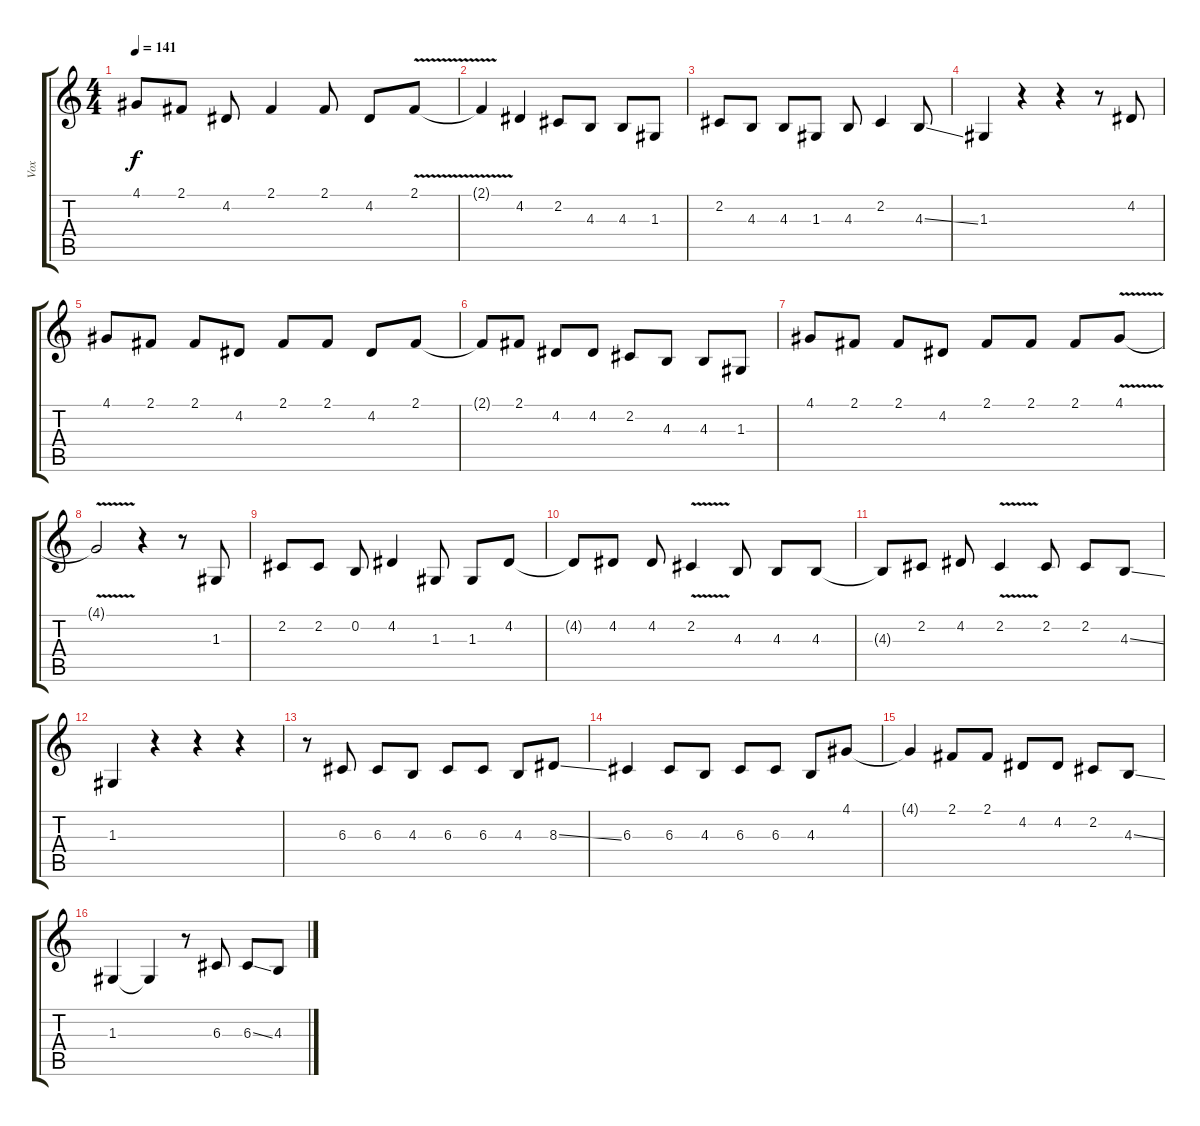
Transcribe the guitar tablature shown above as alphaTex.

\track ("Vox" "Vox") {instrument lead2sawtooth}
\staff {score tabs}
\tuning (E4 B3 G3 D3 A2 E2) {hide}
\ts (4 4)
\tempo 141
\clef g2
\ks c
4.1{t}.8{dy f} 2.1.8 4.2.8 2.1.4 2.1.8 4.2.8 2.1{v}.8 |
2.1{t}.4 4.2.4 2.2.8 4.3.8 4.3.8 1.3.8 |
2.2.8 4.3.8 4.3.8 1.3.8 4.3.8 2.2.4 4.3{ss}.8 |
1.3.4 r.4 r.4 r.8 4.2.8 |
4.1.8 2.1.8 2.1.8 4.2.8 2.1.8 2.1.8 4.2.8 2.1.8 |
2.1{t}.8 2.1.8 4.2.8 4.2.8 2.2.8 4.3.8 4.3.8 1.3.8 |
4.1.8 2.1.8 2.1.8 4.2.8 2.1.8 2.1.8 2.1.8 4.1{v}.8 |
4.1{t}.2 r.4 r.8 1.3.8 |
2.2.8 2.2.8 0.2.8 4.2.4 1.3.8 1.3.8 4.2.8 |
4.2{t}.8 4.2.8 4.2.8 2.2{v}.4 4.3.8 4.3.8 4.3.8 |
4.3{t}.8 2.2.8 4.2.8 2.2{v}.4 2.2.8 2.2.8 4.3{ss}.8 |
1.3.4 r.4 r.4 r.4 |
r.8 6.3.8 6.3.8 4.3.8 6.3.8 6.3.8 4.3.8 8.3{ss}.8 |
6.3.4 6.3.8 4.3.8 6.3.8 6.3.8 4.3.8 4.1.8 |
4.1{t}.4 2.1.8 2.1.8 4.2.8 4.2.8 2.2.8 4.3{ss}.8 |
1.3.4 1.3{t}.4 r.8 6.3.8 6.3{ss}.8 4.3.8
